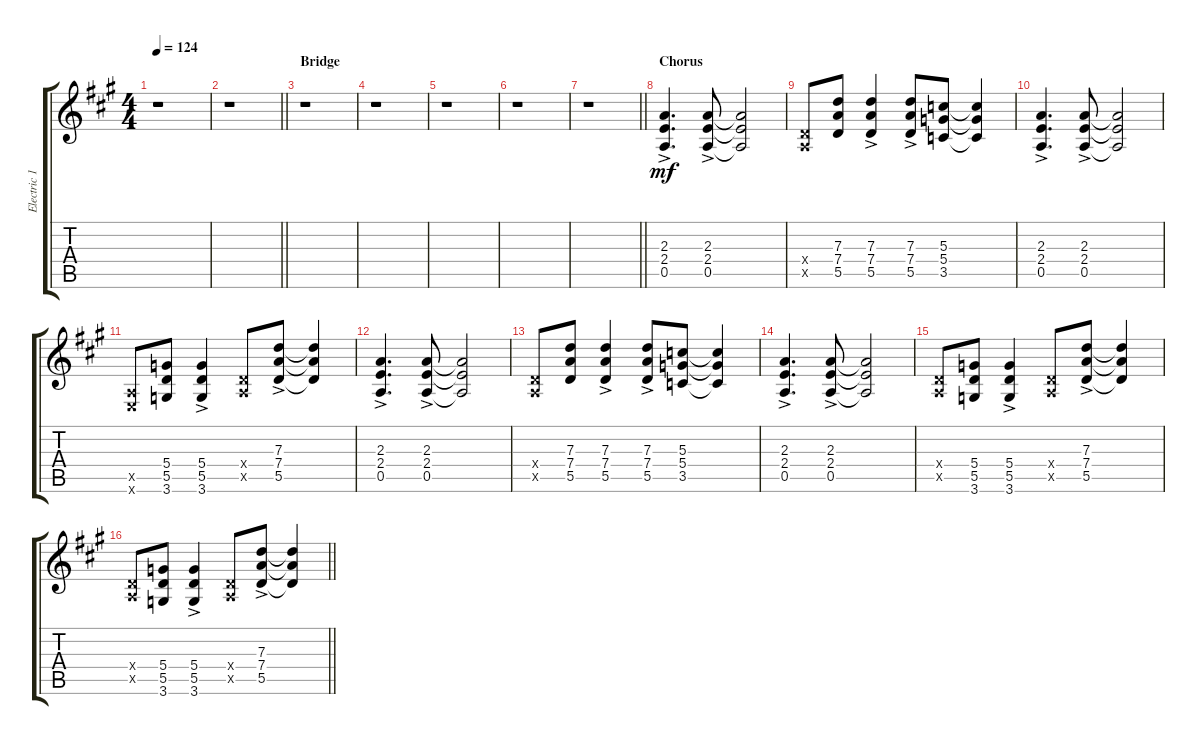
\track ("Electric 1" "Electric 1") {instrument distortionguitar}
\staff {score tabs}
\tuning (E4 B3 G3 D3 A2 E2) {hide}
\ts (4 4)
\tempo 124
\clef g2
\ks a
r.1{dy mf} |
\barLineRight lightlight
r.1 |
\section ("" "Bridge")
r.1 |
r.1 |
r.1 |
r.1 |
\barLineRight lightlight
r.1 |
\section ("" "Chorus")
(2.3 2.4 0.5{ac}).4{d lyrics (0 "") lyrics (1 "") lyrics (2 "") lyrics (3 "") lyrics (4 "")} (2.3 2.4 0.5{ac}).8 (2.3{t} 2.4{t} 0.5{t}).2 |
(0.4{x} 0.5{x}).8 (7.3 7.4 5.5).8 (7.3 7.4 5.5{ac}).4 (7.3{ac} 7.4{ac} 5.5{ac}).8 (5.3 5.4 3.5).8 (5.3{t} 5.4{t} 3.5{t}).4 |
(2.3 2.4 0.5{ac}).4{d} (2.3 2.4 0.5{ac}).8 (2.3{t} 2.4{t} 0.5{t}).2 |
(0.5{x} 0.6{x}).8 (5.4 5.5 3.6).8 (5.4{ac} 5.5{ac} 3.6{ac}).4 (0.4{x} 0.5{x}).8 (7.3{ac} 7.4{ac} 5.5{ac}).8 (7.3{t} 7.4{t} 5.5{t}).4 |
(2.3 2.4 0.5{ac}).4{d} (2.3 2.4 0.5{ac}).8 (2.3{t} 2.4{t} 0.5{t}).2 |
(0.4{x} 0.5{x}).8 (7.3 7.4 5.5).8 (7.3 7.4 5.5{ac}).4 (7.3{ac} 7.4{ac} 5.5{ac}).8 (5.3 5.4 3.5).8 (5.3{t} 5.4{t} 3.5{t}).4 |
(2.3 2.4 0.5{ac}).4{d} (2.3 2.4 0.5{ac}).8 (2.3{t} 2.4{t} 0.5{t}).2 |
(0.4{x} 0.5{x}).8 (5.4 5.5 3.6).8 (5.4{ac} 5.5{ac} 3.6{ac}).4 (0.4{x} 0.5{x}).8 (7.3{ac} 7.4{ac} 5.5{ac}).8 (7.3{t} 7.4{t} 5.5{t}).4 |
\barLineRight lightlight
(0.4{x} 0.5{x}).8 (5.4 5.5 3.6).8 (5.4{ac} 5.5{ac} 3.6{ac}).4 (0.4{x} 0.5{x}).8 (7.3{ac} 7.4{ac} 5.5{ac}).8 (7.3{t} 7.4{t} 5.5{t}).4
